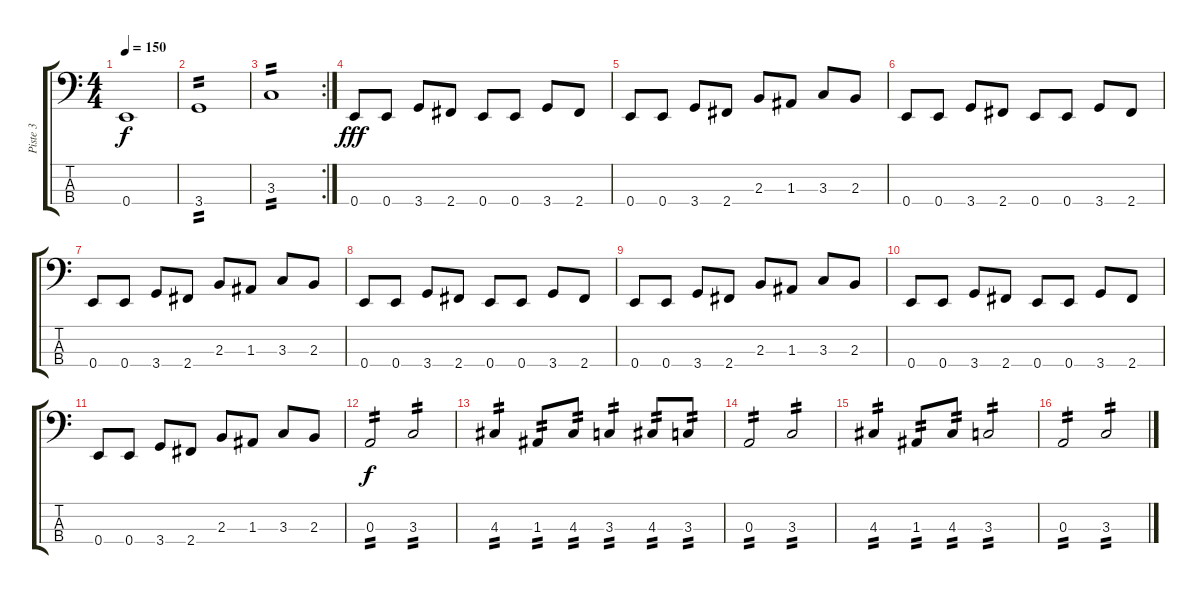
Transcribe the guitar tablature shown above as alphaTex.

\track ("Piste 3" "Piste 3") {instrument electricbasspick}
\staff {score tabs}
\tuning (G2 D2 A1 E1) {hide}
\ts (4 4)
\tempo 150
\clef f4
\ks c
0.4{t}.1{dy f} |
3.4.1{tp 2} |
\rc 2
3.3.1{tp 2} |
0.4.8{dy fff} 0.4.8 3.4.8 2.4.8 0.4.8 0.4.8 3.4.8 2.4.8 |
0.4.8 0.4.8 3.4.8 2.4.8 2.3.8 1.3.8 3.3.8 2.3.8 |
0.4.8 0.4.8 3.4.8 2.4.8 0.4.8 0.4.8 3.4.8 2.4.8 |
0.4.8 0.4.8 3.4.8 2.4.8 2.3.8 1.3.8 3.3.8 2.3.8 |
0.4.8 0.4.8 3.4.8 2.4.8 0.4.8 0.4.8 3.4.8 2.4.8 |
0.4.8 0.4.8 3.4.8 2.4.8 2.3.8 1.3.8 3.3.8 2.3.8 |
0.4.8 0.4.8 3.4.8 2.4.8 0.4.8 0.4.8 3.4.8 2.4.8 |
0.4.8 0.4.8 3.4.8 2.4.8 2.3.8 1.3.8 3.3.8 2.3.8 |
0.3.2{tp 2 dy f} 3.3.2{tp 2} |
4.3.4{tp 2} 1.3.8{tp 2} 4.3.8{tp 2} 3.3.4{tp 2} 4.3.8{tp 2} 3.3.8{tp 2} |
0.3.2{tp 2} 3.3.2{tp 2} |
4.3.4{tp 2} 1.3.8{tp 2} 4.3.8{tp 2} 3.3.2{tp 2} |
0.3.2{tp 2} 3.3.2{tp 2}
